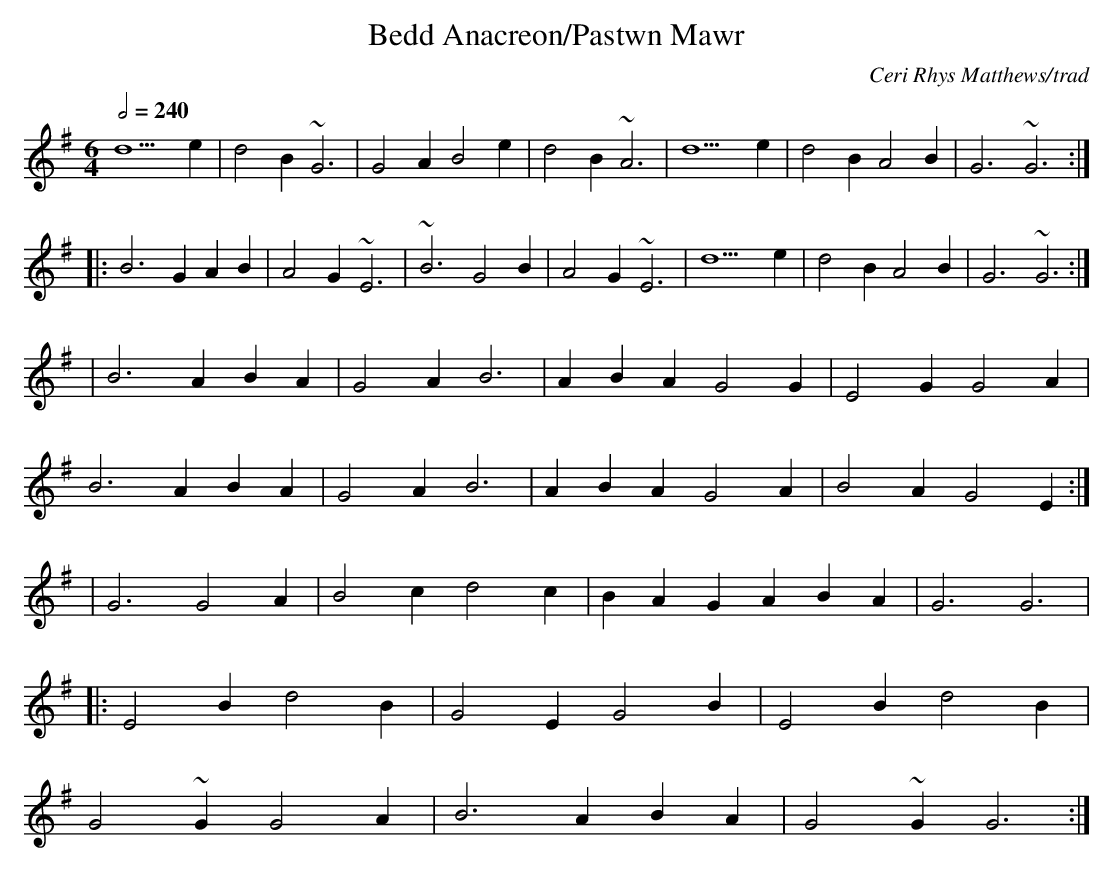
X:1
T:Bedd Anacreon/Pastwn Mawr
C:Ceri Rhys Matthews/trad
M:6/4
L:1/4
Q:1/2=240
K:G
d5e|d2B ~G3|G2A B2e|d2B ~A3|d5e|d2B A2B|G3 ~G3:|
|:B3 GAB|A2G ~E3|~B3 G2B|A2G ~E3|d5e|d2B A2B|G3 ~G3:|
|B3 ABA|G2A B3|ABA G2G|E2G G2A|
B3 ABA|G2A B3|ABA G2A|B2A G2E:|
|G3 G2A|B2c d2c|BAG ABA|G3 G3|
|:E2B d2B|G2E G2B|E2B d2B|
G2~G G2A|B3 ABA|G2~G G3:|
